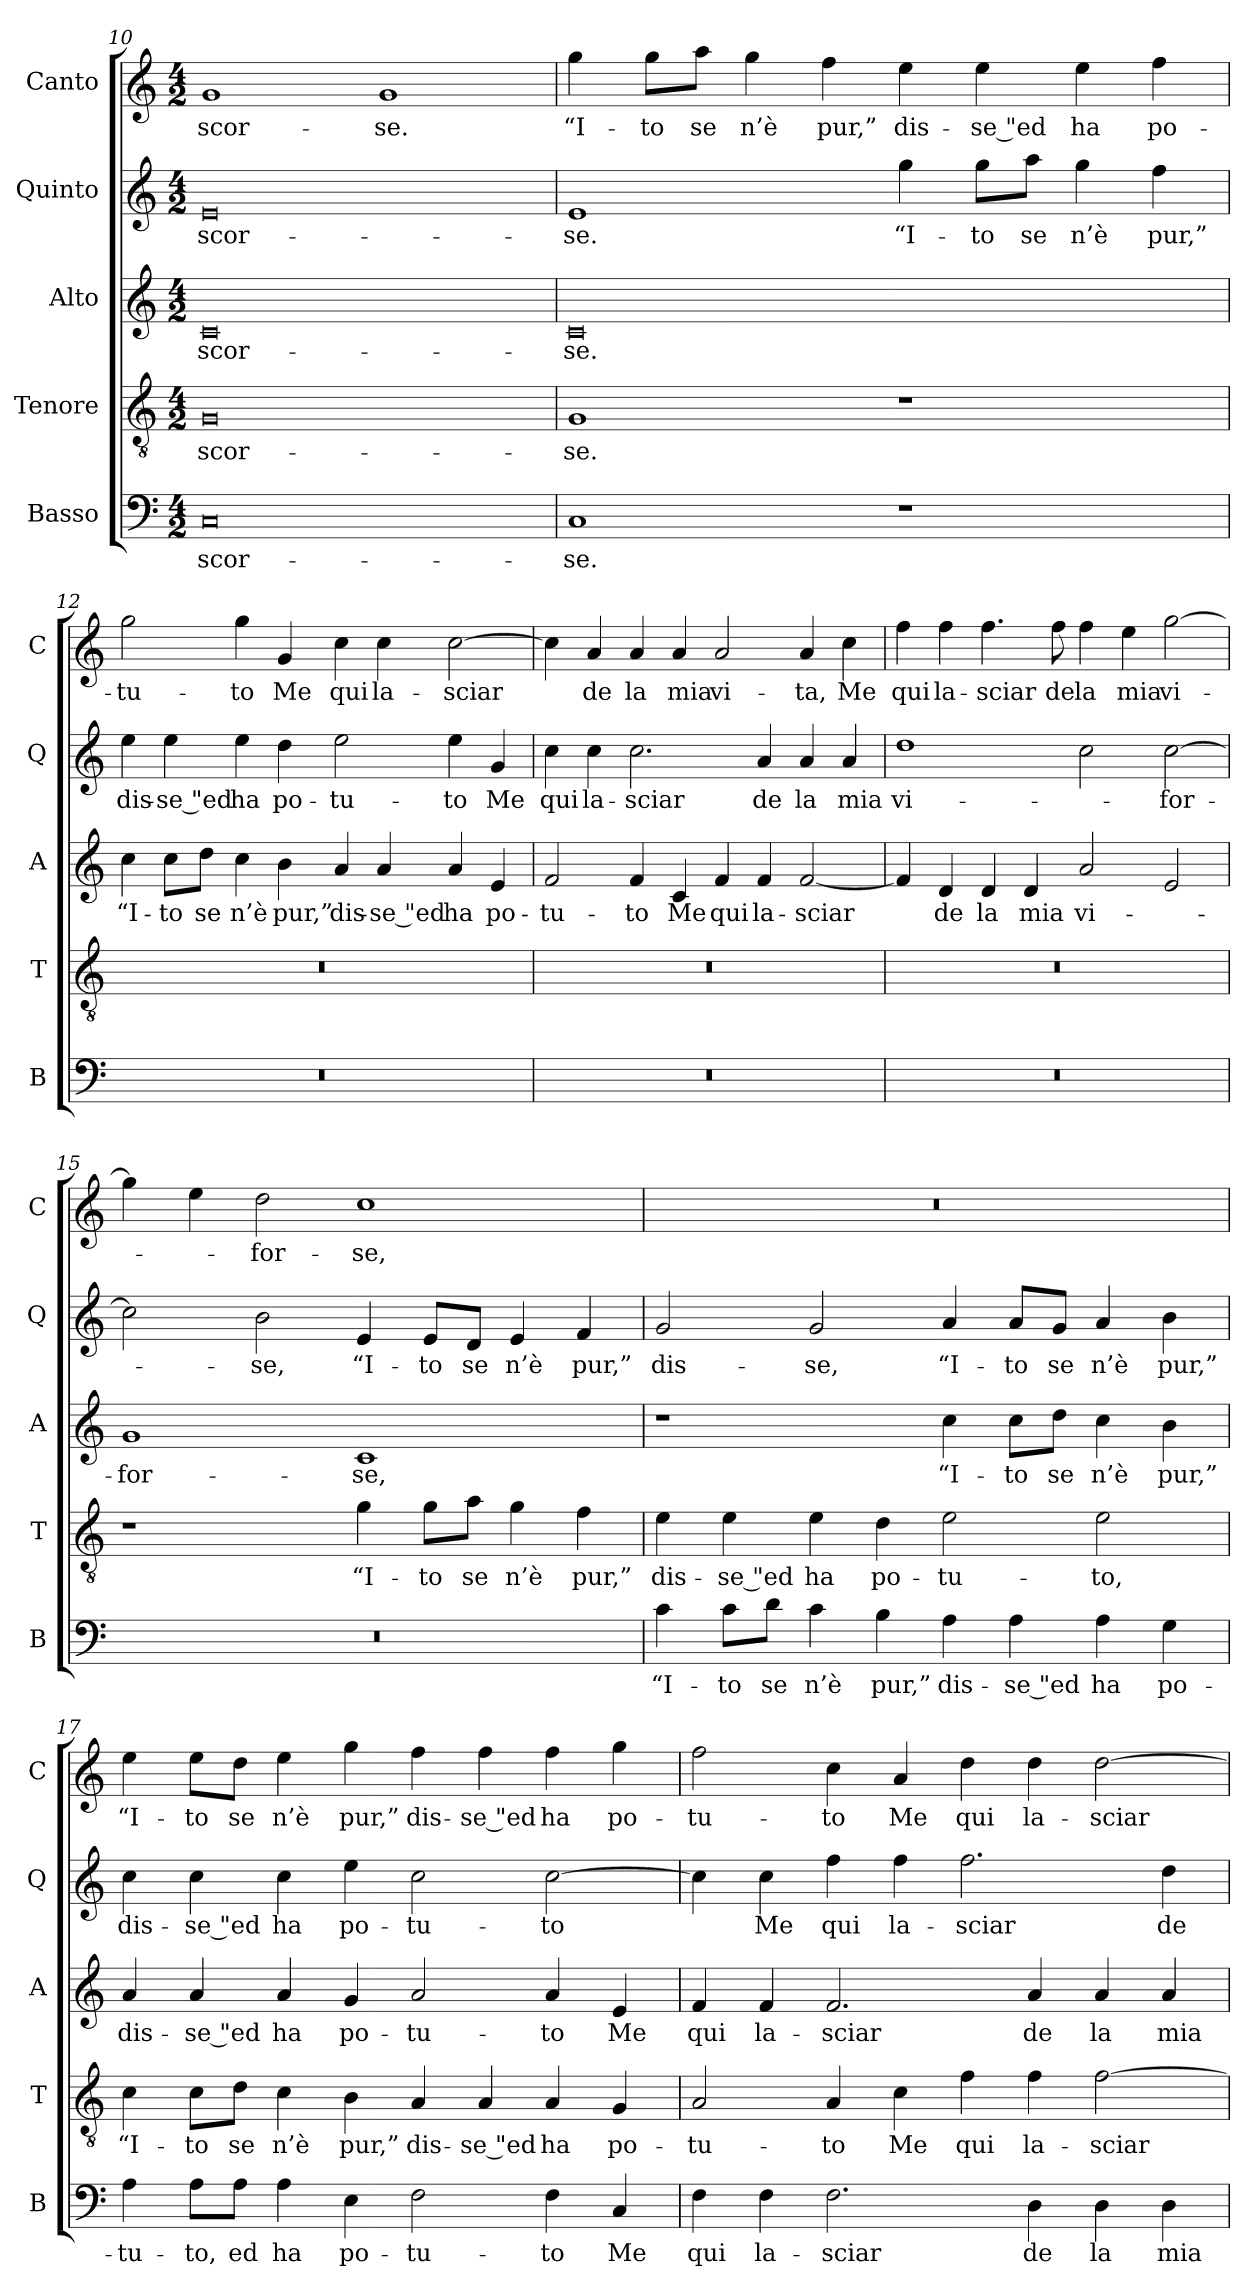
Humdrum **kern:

**kern	**text	**kern	**text	**kern	**text	**kern	**text	**kern	**text
*part5	*part5	*part4	*part4	*part3	*part3	*part2	*part2	*part1	*part1
*staff5	*staff5	*staff4	*staff4	*staff3	*staff3	*staff2	*staff2	*staff1	*staff1
*I"Basso	*	*I"Tenore	*	*I"Alto	*	*I"Quinto	*	*I"Canto	*
*I'B	*	*I'T	*	*I'A	*	*I'Q	*	*I'C	*
*clefF4	*	*clefGv2	*	*clefG2	*	*clefG2	*	*clefG2	*
*k[]	*	*k[]	*	*k[]	*	*k[]	*	*k[]	*
*C:	*	*C:	*	*C:	*	*C:	*	*C:	*
*M4/2	*	*M4/2	*	*M4/2	*	*M4/2	*	*M4/2	*
=10	=10	=10	=10	=10	=10	=10	=10	=10	=10
0C	scor-	0G	scor-	0c	scor-	0e	scor-	1g	scor-
.	.	.	.	.	.	.	.	1g	-se.
=11	=11	=11	=11	=11	=11	=11	=11	=11	=11
1C	-se.	1G	-se.	0c	-se.	1e	-se.	4gg	“I-
.	.	.	.	.	.	.	.	8gg\L	-to
.	.	.	.	.	.	.	.	8aa\J	se
.	.	.	.	.	.	.	.	4gg	n’è
.	.	.	.	.	.	.	.	4ff	pur,”
1r	.	1r	.	.	.	4gg	“I-	4ee	dis-
.	.	.	.	.	.	8gg\L	-to	4ee	-se "ed
.	.	.	.	.	.	8aa\J	se	.	.
.	.	.	.	.	.	4gg	n’è	4ee	ha
.	.	.	.	.	.	4ff	pur,”	4ff	po-
=12	=12	=12	=12	=12	=12	=12	=12	=12	=12
0r	.	0r	.	4cc	“I-	4ee	dis-	2gg	-tu-
.	.	.	.	8cc\L	-to	4ee	-se "ed	.	.
.	.	.	.	8dd\J	se	.	.	.	.
.	.	.	.	4cc	n’è	4ee	ha	4gg	-to
.	.	.	.	4b	pur,”	4dd	po-	4g	Me
.	.	.	.	4a	dis-	2ee	-tu-	4cc	qui
.	.	.	.	4a	-se "ed	.	.	4cc	la-
.	.	.	.	4a	ha	4ee	-to	[2cc	-sciar
.	.	.	.	4e	po-	4g	Me	.	.
=13	=13	=13	=13	=13	=13	=13	=13	=13	=13
0r	.	0r	.	2f	-tu-	4cc	qui	4cc]	.
.	.	.	.	.	.	4cc	la-	4a	de
.	.	.	.	4f	-to	2.cc	-sciar	4a	la
.	.	.	.	4c	Me	.	.	4a	mia
.	.	.	.	4f	qui	.	.	2a	vi-
.	.	.	.	4f	la-	4a	de	.	.
.	.	.	.	[2f	-sciar	4a	la	4a	-ta,
.	.	.	.	.	.	4a	mia	4cc	Me
=14	=14	=14	=14	=14	=14	=14	=14	=14	=14
0r	.	0r	.	4f]	.	1dd	vi-	4ff	qui
.	.	.	.	4d	de	.	.	4ff	la-
.	.	.	.	4d	la	.	.	4.ff	-sciar
.	.	.	.	4d	mia	.	.	.	.
.	.	.	.	.	.	.	.	8ff	de
.	.	.	.	2a	vi-	2cc	.	4ff	la
.	.	.	.	.	.	.	.	4ee	mia
.	.	.	.	2e	.	[2cc	-for-	[2gg	vi-
=15	=15	=15	=15	=15	=15	=15	=15	=15	=15
0r	.	1r	.	1g	-for-	2cc]	.	4gg]	.
.	.	.	.	.	.	.	.	4ee	.
.	.	.	.	.	.	2b	-se,	2dd	-for-
.	.	4g	“I-	1c	-se,	4e	“I-	1cc	-se,
.	.	8g\L	-to	.	.	8e/L	-to	.	.
.	.	8a\J	se	.	.	8d/J	se	.	.
.	.	4g	n’è	.	.	4e	n’è	.	.
.	.	4f	pur,”	.	.	4f	pur,”	.	.
=16	=16	=16	=16	=16	=16	=16	=16	=16	=16
4c	“I-	4e	dis-	1r	.	2g	dis-	0r	.
8c\L	-to	4e	-se "ed	.	.	.	.	.	.
8d\J	se	.	.	.	.	.	.	.	.
4c	n’è	4e	ha	.	.	2g	-se,	.	.
4B	pur,”	4d	po-	.	.	.	.	.	.
4A	dis-	2e	-tu-	4cc	“I-	4a	“I-	.	.
4A	-se "ed	.	.	8cc\L	-to	8a/L	-to	.	.
.	.	.	.	8dd\J	se	8g/J	se	.	.
4A	ha	2e	-to,	4cc	n’è	4a	n’è	.	.
4G	po-	.	.	4b	pur,”	4b	pur,”	.	.
=17	=17	=17	=17	=17	=17	=17	=17	=17	=17
4A	-tu-	4c	“I-	4a	dis-	4cc	dis-	4ee	“I-
8A\L	-to,	8c\L	-to	4a	-se "ed	4cc	-se "ed	8ee\L	-to
8A\J	ed	8d\J	se	.	.	.	.	8dd\J	se
4A	ha	4c	n’è	4a	ha	4cc	ha	4ee	n’è
4E	po-	4B	pur,”	4g	po-	4ee	po-	4gg	pur,”
2F	-tu-	4A	dis-	2a	-tu-	2cc	-tu-	4ff	dis-
.	.	4A	-se "ed	.	.	.	.	4ff	-se "ed
4F	-to	4A	ha	4a	-to	[2cc	-to	4ff	ha
4C	Me	4G	po-	4e	Me	.	.	4gg	po-
=18	=18	=18	=18	=18	=18	=18	=18	=18	=18
4F	qui	2A	-tu-	4f	qui	4cc]	.	2ff	-tu-
4F	la-	.	.	4f	la-	4cc	Me	.	.
2.F	-sciar	4A	-to	2.f	-sciar	4ff	qui	4cc	-to
.	.	4c	Me	.	.	4ff	la-	4a	Me
.	.	4f	qui	.	.	2.ff	-sciar	4dd	qui
4D	de	4f	la-	4a	de	.	.	4dd	la-
4D	la	[2f	-sciar	4a	la	.	.	[2dd	-sciar
4D	mia	.	.	4a	mia	4dd	de	.	.
=	=	=	=	=	=	=	=	=	=
*-	*-	*-	*-	*-	*-	*-	*-	*-	*-
